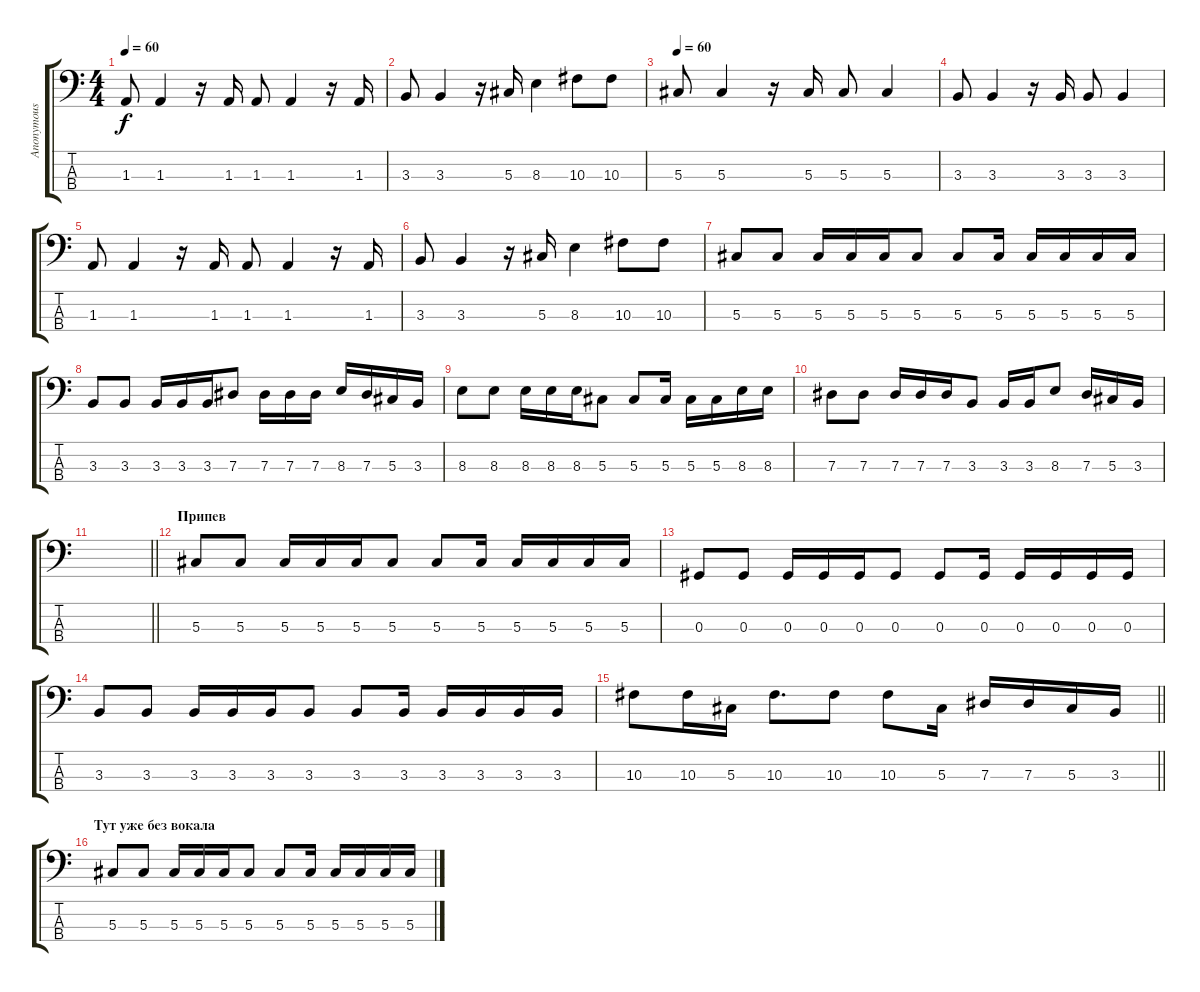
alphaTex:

\track ("Anonymous" "Anonymous") {instrument synthbass1}
\staff {score tabs}
\tuning (Gb2 Db2 Ab1 Db1) {hide}
\ts (4 4)
\tempo 60
\clef f4
\ks c
1.3.8{dy f} 1.3.4 r.16 1.3.16 1.3.8 1.3.4 r.16 1.3.16 |
3.3.8 3.3.4 r.16 5.3.16 8.3.4 10.3.8 10.3.8 |
\tempo 60
5.3.8{volume 7} 5.3.4 r.16 5.3.16 5.3.8 5.3.4 |
3.3.8 3.3.4 r.16 3.3.16 3.3.8 3.3.4 |
1.3.8 1.3.4 r.16 1.3.16 1.3.8 1.3.4 r.16 1.3.16 |
3.3.8 3.3.4 r.16 5.3.16 8.3.4 10.3.8 10.3.8 |
5.3.8{volume 12 instrument electricbassfinger} 5.3.8 5.3.16 5.3.16 5.3.16 5.3.8 5.3.8 5.3.16 5.3.16 5.3.16 5.3.16 5.3.16 |
3.3.8 3.3.8 3.3.16 3.3.16 3.3.16 7.3.8 7.3.16 7.3.16 7.3.16 8.3.16 7.3.16 5.3.16 3.3.16 |
8.3.8 8.3.8 8.3.16 8.3.16 8.3.16 5.3.8 5.3.8 5.3.16 5.3.16 5.3.16 8.3.16 8.3.16 |
7.3.8 7.3.8 7.3.16 7.3.16 7.3.16 3.3.8 3.3.16 3.3.16 8.3.8 7.3.16 5.3.16 3.3.16 |
\barLineRight lightlight
|
\section ("" "Припев")
5.3.8{instrument electricbassfinger} 5.3.8 5.3.16 5.3.16 5.3.16 5.3.8 5.3.8 5.3.16 5.3.16 5.3.16 5.3.16 5.3.16 |
0.3.8 0.3.8 0.3.16 0.3.16 0.3.16 0.3.8 0.3.8 0.3.16 0.3.16 0.3.16 0.3.16 0.3.16 |
3.3.8 3.3.8 3.3.16 3.3.16 3.3.16 3.3.8 3.3.8 3.3.16 3.3.16 3.3.16 3.3.16 3.3.16 |
\barLineRight lightlight
10.3.8{instrument electricbassfinger} 10.3.16 5.3.16 10.3.8{d} 10.3.8 10.3.8 5.3.16 7.3.16 7.3.16 5.3.16 3.3.16 |
\section ("" "Тут уже без вокала")
5.3.8{instrument electricbassfinger} 5.3.8 5.3.16 5.3.16 5.3.16 5.3.8 5.3.8 5.3.16 5.3.16 5.3.16 5.3.16 5.3.16
